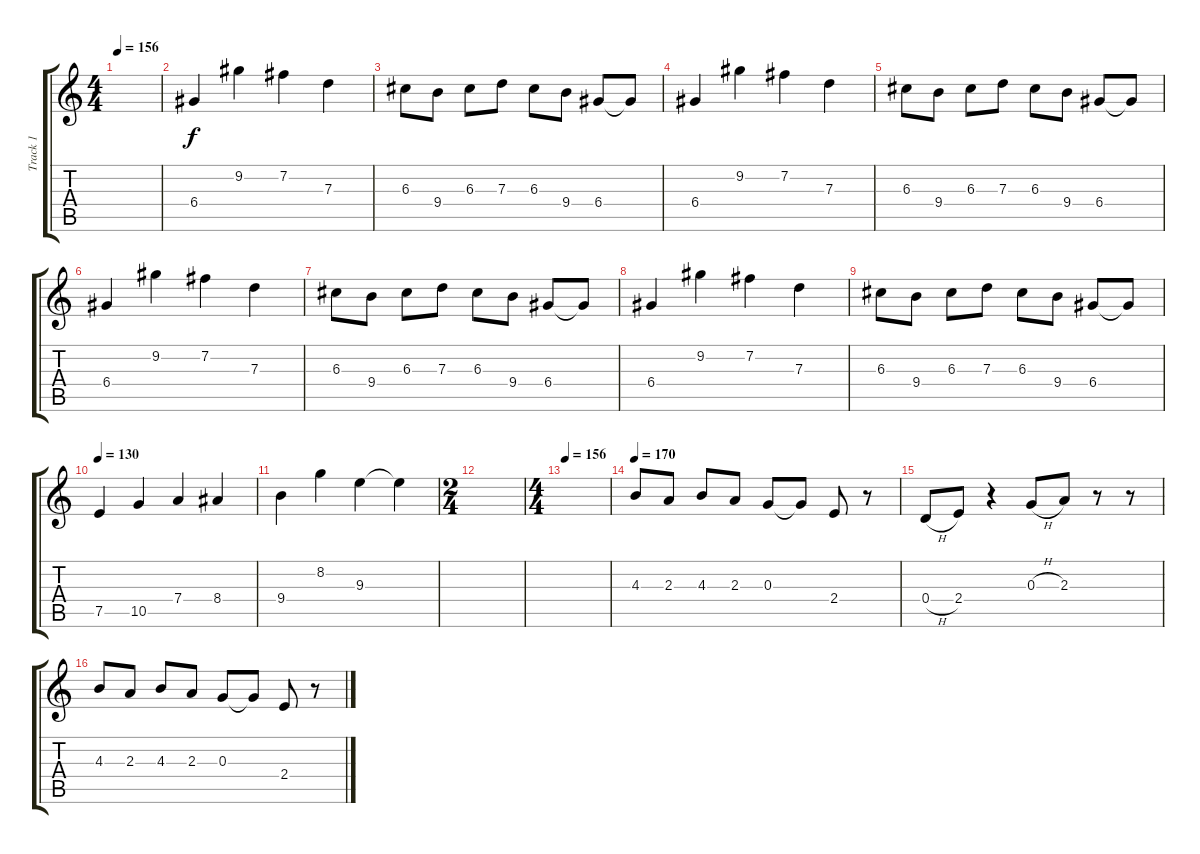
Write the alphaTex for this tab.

\track ("Track 1" "Track 1") {mute instrument overdrivenguitar}
\staff {score tabs}
\tuning (E4 B3 G3 D3 A2 E2) {hide}
\ts (4 4)
\tempo 156
\clef g2
\ks c
|
6.4.4 9.2.4 7.2.4 7.3.4 |
6.3.8 9.4.8 6.3.8 7.3.8 6.3.8 9.4.8 6.4.8 6.4{t}.8 |
6.4.4 9.2.4 7.2.4 7.3.4 |
6.3.8 9.4.8 6.3.8 7.3.8 6.3.8 9.4.8 6.4.8 6.4{t}.8 |
6.4.4 9.2.4 7.2.4 7.3.4 |
6.3.8 9.4.8 6.3.8 7.3.8 6.3.8 9.4.8 6.4.8 6.4{t}.8 |
6.4.4 9.2.4 7.2.4 7.3.4 |
6.3.8 9.4.8 6.3.8 7.3.8 6.3.8 9.4.8 6.4.8 6.4{t}.8 |
\tempo 130
7.5.4 10.5.4 7.4.4 8.4.4 |
9.4.4 8.2.4 9.3.4 9.3{t}.4 |
\ts (2 4)
|
\ts (4 4)
\tempo 156
|
\tempo 170
4.3.8 2.3.8 4.3.8 2.3.8 0.3.8 0.3{t}.8 2.4.8 r.8 |
0.4{h}.8 2.4.8 r.4 0.3{h}.8 2.3.8 r.8 r.8 |
4.3.8 2.3.8 4.3.8 2.3.8 0.3.8 0.3{t}.8 2.4.8 r.8
